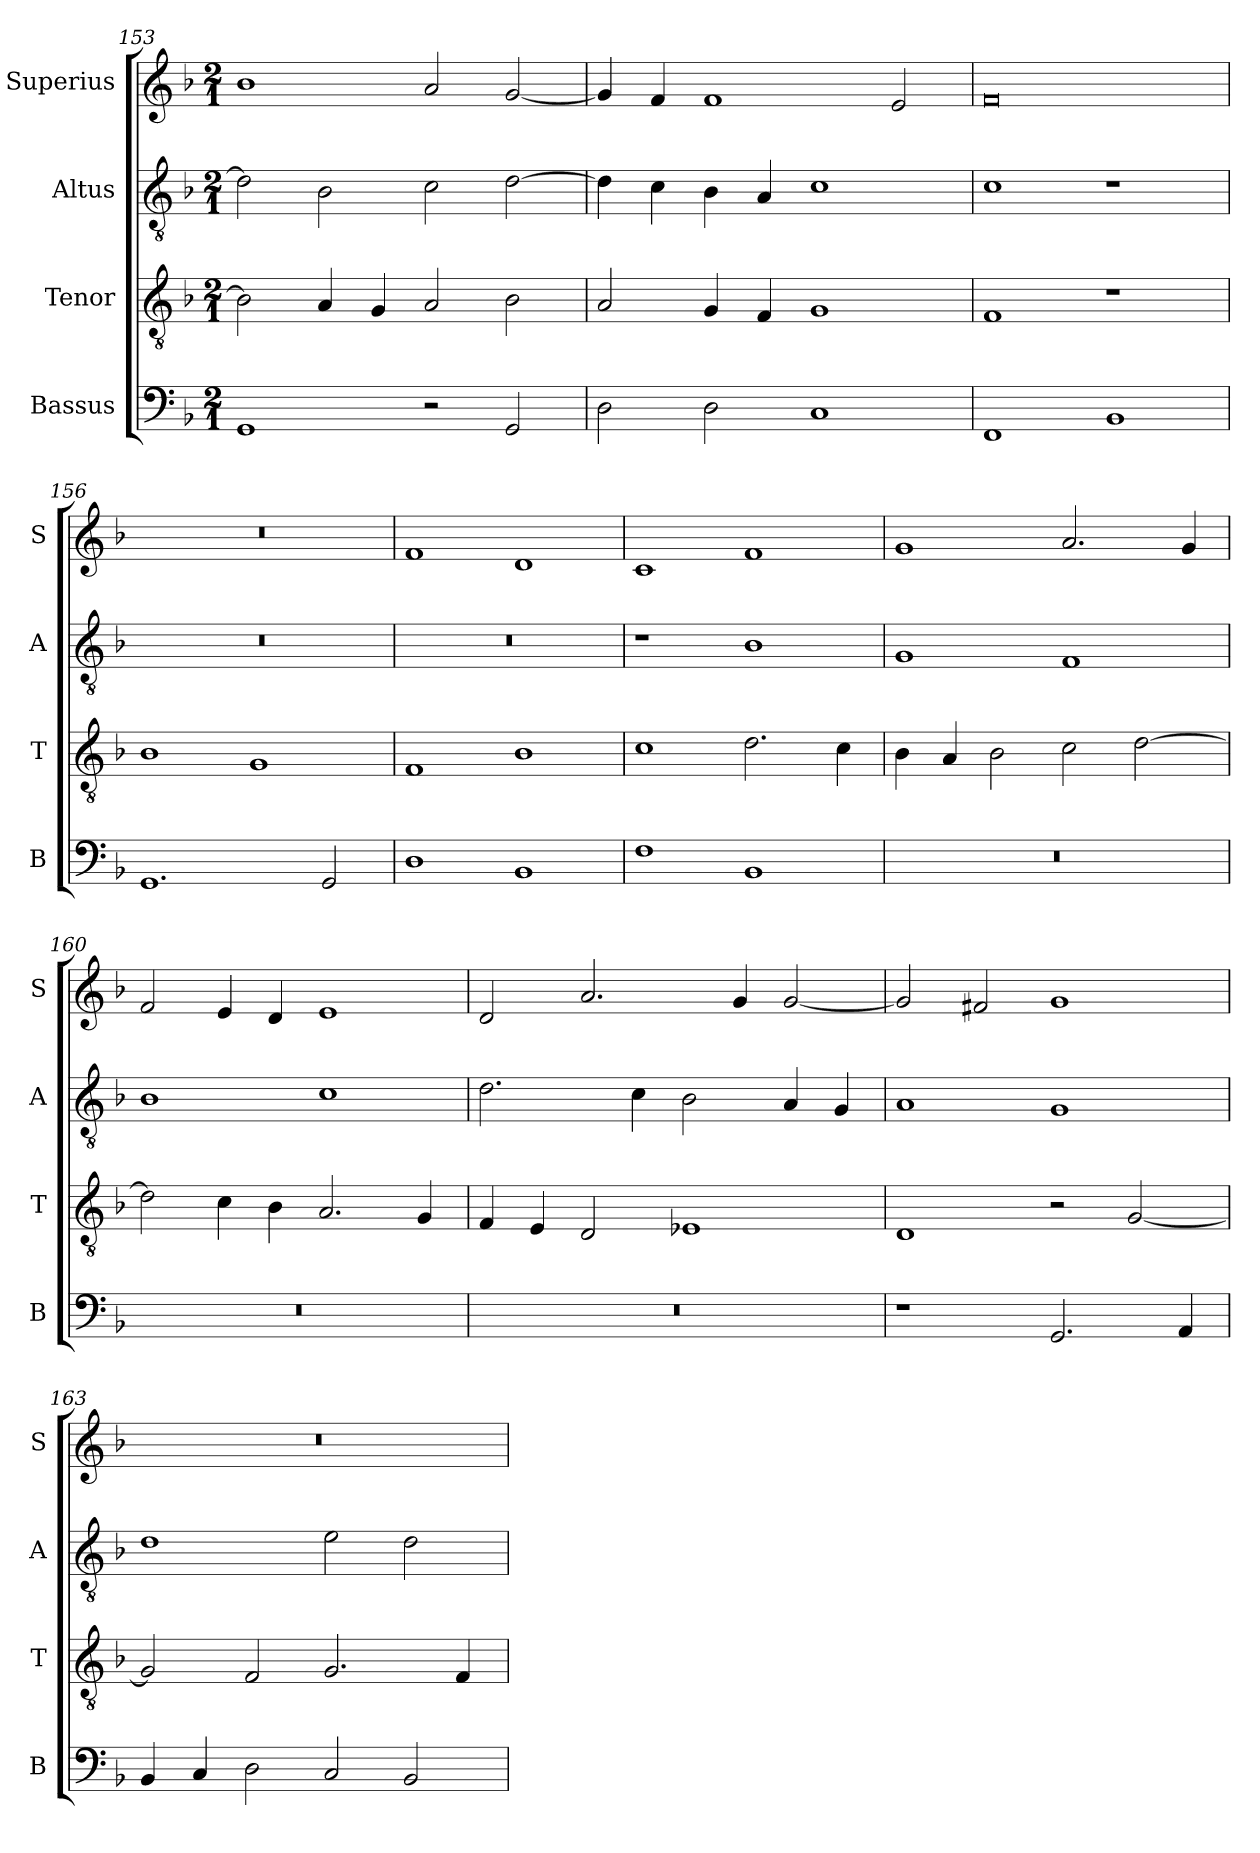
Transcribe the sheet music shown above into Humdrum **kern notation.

**kern	**kern	**kern	**kern
*part4	*part3	*part2	*part1
*staff4	*staff3	*staff2	*staff1
*I"Bassus	*I"Tenor	*I"Altus	*I"Superius
*I'B	*I'T	*I'A	*I'S
*clefF4	*clefGv2	*clefGv2	*clefG2
*k[b-]	*k[b-]	*k[b-]	*k[b-]
*F:	*F:	*F:	*F:
*M2/1	*M2/1	*M2/1	*M2/1
=153	=153	=153	=153
1GG	2B-]	2d]	1b-
.	4A	2B-	.
.	4G	.	.
2r	2A	2c	2a
2GG	2B-	[2d	[2g
=154	=154	=154	=154
2D	2A	4d]	4g]
.	.	4c	4f
2D	4G	4B-	1f
.	4F	4A	.
1C	1G	1c	.
.	.	.	2e
=155	=155	=155	=155
1FF	1F	1c	0f
1BB-	1r	1r	.
=156	=156	=156	=156
1.GG	1B-	0r	0r
.	1G	.	.
2GG	.	.	.
=157	=157	=157	=157
1D	1F	0r	1f
1BB-	1B-	.	1d
=158	=158	=158	=158
1F	1c	1r	1c
1BB-	2.d	1B-	1f
.	4c	.	.
=159	=159	=159	=159
0r	4B-	1G	1g
.	4A	.	.
.	2B-	.	.
.	2c	1F	2.a
.	[2d	.	.
.	.	.	4g
=160	=160	=160	=160
0r	2d]	1B-	2f
.	4c	.	4e
.	4B-	.	4d
.	2.A	1c	1e
.	4G	.	.
=161	=161	=161	=161
0r	4F	2.d	2d
.	4E	.	.
.	2D	.	2.a
.	.	4c	.
.	1E-X	2B-	.
.	.	.	4g
.	.	4A	[2g
.	.	4G	.
=162	=162	=162	=162
1r	1D	1A	2g]
.	.	.	2f#X
2.GG	2r	1G	1g
.	[2G	.	.
4AA	.	.	.
=163	=163	=163	=163
4BB-	2G]	1d	0r
4C	.	.	.
2D	2F	.	.
2C	2.G	2e	.
2BB-	.	2d	.
.	4F	.	.
=	=	=	=
*-	*-	*-	*-
